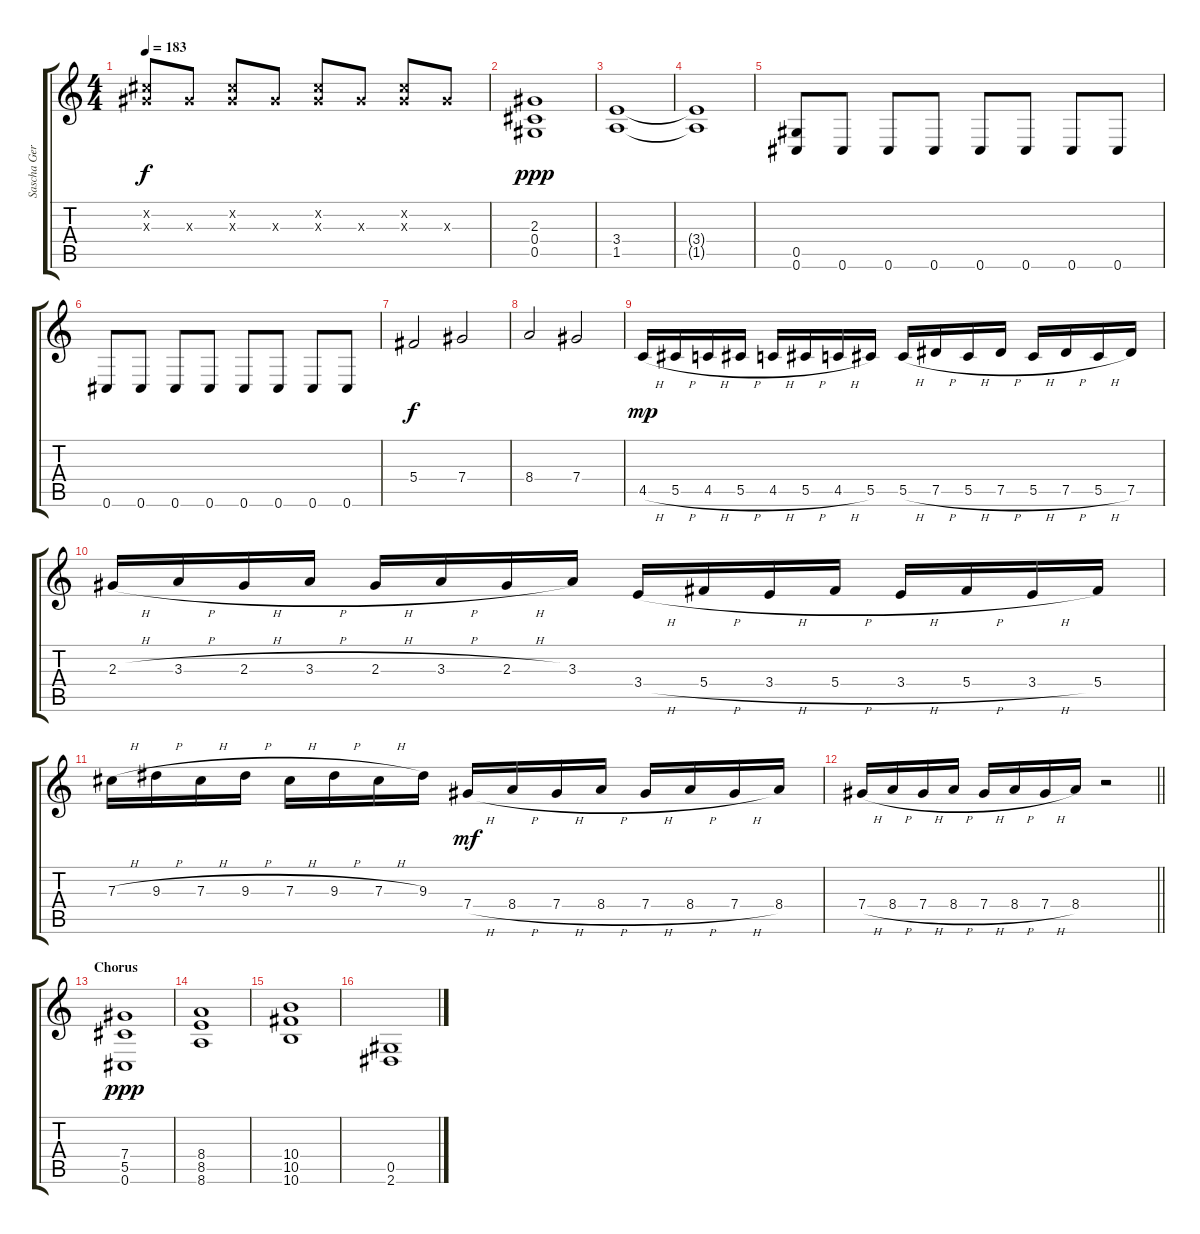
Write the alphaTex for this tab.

\track ("Sascha Gerstner" "Sascha Ger") {instrument distortionguitar}
\staff {score tabs}
\tuning (Eb4 Bb3 Gb3 Db3 Ab2 Db2) {hide}
\ts (4 4)
\tempo 183
\clef g2
\ks c
(3.2{x} 2.3{x}).8{dy f} 2.3{x}.8 (3.2{x} 2.3{x}).8 2.3{x}.8 (3.2{x} 2.3{x}).8 2.3{x}.8 (3.2{x} 2.3{x}).8 2.3{x}.8 |
(2.3 0.4 0.5).1{dy ppp volume 13} |
(3.4 1.5).1{volume 14} |
(3.4{t} 1.5{t}).1 |
(0.5 0.6).8 0.6.8 0.6.8 0.6.8 0.6.8 0.6.8 0.6.8 0.6.8 |
0.6.8 0.6.8 0.6.8 0.6.8 0.6.8 0.6.8 0.6.8 0.6.8 |
5.4.2{dy f volume 9 instrument distortionguitar} 7.4.2 |
8.4.2 7.4.2 |
4.5{h}.16{dy mp volume 15} 5.5{h}.16 4.5{h}.16 5.5{h}.16 4.5{h}.16 5.5{h}.16 4.5{h}.16 5.5.16 5.5{h}.16 7.5{h}.16 5.5{h}.16 7.5{h}.16 5.5{h}.16 7.5{h}.16 5.5{h}.16 7.5.16 |
2.3{h}.16 3.3{h}.16 2.3{h}.16 3.3{h}.16 2.3{h}.16 3.3{h}.16 2.3{h}.16 3.3.16 3.4{h}.16 5.4{h}.16 3.4{h}.16 5.4{h}.16 3.4{h}.16 5.4{h}.16 3.4{h}.16 5.4.16 |
7.3{h}.16 9.3{h}.16 7.3{h}.16 9.3{h}.16 7.3{h}.16 9.3{h}.16 7.3{h}.16 9.3.16 7.4{h}.16{dy mf} 8.4{h}.16 7.4{h}.16 8.4{h}.16 7.4{h}.16 8.4{h}.16 7.4{h}.16 8.4.16 |
\barLineRight lightlight
7.4{h}.16 8.4{h}.16 7.4{h}.16 8.4{h}.16 7.4{h}.16 8.4{h}.16 7.4{h}.16 8.4.16 r.2 |
\section ("" "Chorus")
(7.4 5.5 0.6).1{dy ppp volume 14} |
(8.4 8.5 8.6).1 |
(10.4 10.5 10.6).1 |
(0.5 2.6).1
